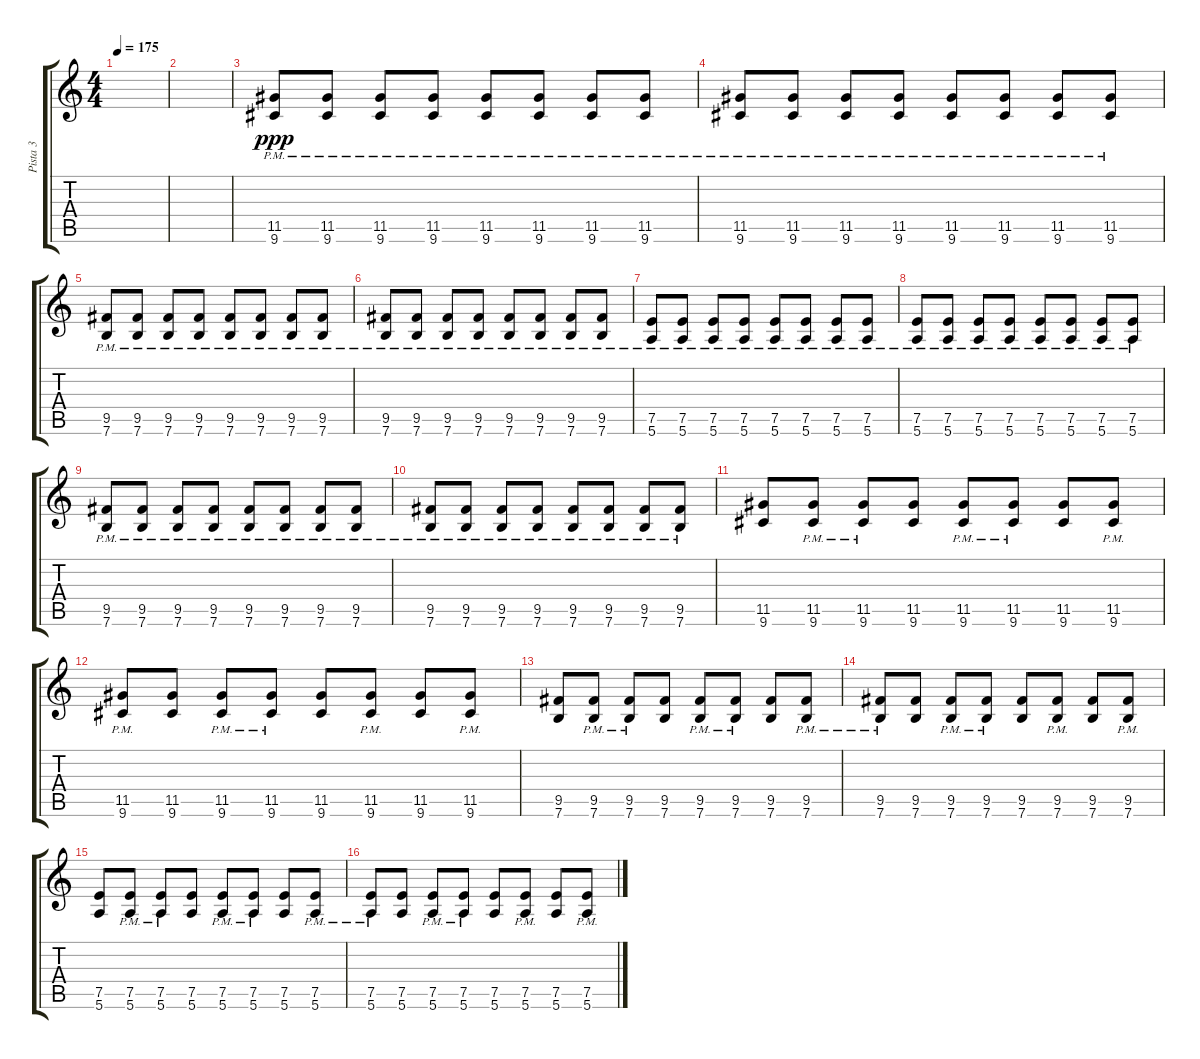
\track ("Pista 3" "Pista 3") {instrument overdrivenguitar}
\staff {score tabs}
\tuning (E4 B3 G3 D3 A2 E2) {hide}
\ts (4 4)
\tempo 175
\clef g2
\ks c
|
|
(11.5{pm} 9.6{pm}).8{dy ppp} (11.5{pm} 9.6{pm}).8 (11.5{pm} 9.6{pm}).8 (11.5{pm} 9.6{pm}).8 (11.5{pm} 9.6{pm}).8 (11.5{pm} 9.6{pm}).8 (11.5{pm} 9.6{pm}).8 (11.5{pm} 9.6{pm}).8 |
(11.5{pm} 9.6{pm}).8 (11.5{pm} 9.6{pm}).8 (11.5{pm} 9.6{pm}).8 (11.5{pm} 9.6{pm}).8 (11.5{pm} 9.6{pm}).8 (11.5{pm} 9.6{pm}).8 (11.5{pm} 9.6{pm}).8 (11.5{pm} 9.6{pm}).8 |
(9.5{pm} 7.6{pm}).8 (9.5{pm} 7.6{pm}).8 (9.5{pm} 7.6{pm}).8 (9.5{pm} 7.6{pm}).8 (9.5{pm} 7.6{pm}).8 (9.5{pm} 7.6{pm}).8 (9.5{pm} 7.6{pm}).8 (9.5{pm} 7.6{pm}).8 |
(9.5{pm} 7.6{pm}).8 (9.5{pm} 7.6{pm}).8 (9.5{pm} 7.6{pm}).8 (9.5{pm} 7.6{pm}).8 (9.5{pm} 7.6{pm}).8 (9.5{pm} 7.6{pm}).8 (9.5{pm} 7.6{pm}).8 (9.5{pm} 7.6{pm}).8 |
(7.5{pm} 5.6{pm}).8 (7.5{pm} 5.6{pm}).8 (7.5{pm} 5.6{pm}).8 (7.5{pm} 5.6{pm}).8 (7.5{pm} 5.6{pm}).8 (7.5{pm} 5.6{pm}).8 (7.5{pm} 5.6{pm}).8 (7.5{pm} 5.6{pm}).8 |
(7.5{pm} 5.6{pm}).8 (7.5{pm} 5.6{pm}).8 (7.5{pm} 5.6{pm}).8 (7.5{pm} 5.6{pm}).8 (7.5{pm} 5.6{pm}).8 (7.5{pm} 5.6{pm}).8 (7.5{pm} 5.6{pm}).8 (7.5{pm} 5.6{pm}).8 |
(9.5{pm} 7.6{pm}).8 (9.5{pm} 7.6{pm}).8 (9.5{pm} 7.6{pm}).8 (9.5{pm} 7.6{pm}).8 (9.5{pm} 7.6{pm}).8 (9.5{pm} 7.6{pm}).8 (9.5{pm} 7.6{pm}).8 (9.5{pm} 7.6{pm}).8 |
(9.5{pm} 7.6{pm}).8 (9.5{pm} 7.6{pm}).8 (9.5{pm} 7.6{pm}).8 (9.5{pm} 7.6{pm}).8 (9.5{pm} 7.6{pm}).8 (9.5{pm} 7.6{pm}).8 (9.5{pm} 7.6{pm}).8 (9.5{pm} 7.6{pm}).8 |
(11.5 9.6).8 (11.5{pm} 9.6{pm}).8 (11.5{pm} 9.6{pm}).8 (11.5 9.6).8 (11.5{pm} 9.6{pm}).8 (11.5{pm} 9.6{pm}).8 (11.5 9.6).8 (11.5{pm} 9.6{pm}).8 |
(11.5{pm} 9.6{pm}).8 (11.5 9.6).8 (11.5{pm} 9.6{pm}).8 (11.5{pm} 9.6{pm}).8 (11.5 9.6).8 (11.5{pm} 9.6{pm}).8 (11.5 9.6).8 (11.5{pm} 9.6{pm}).8 |
(9.5 7.6).8 (9.5{pm} 7.6{pm}).8 (9.5{pm} 7.6{pm}).8 (9.5 7.6).8 (9.5{pm} 7.6{pm}).8 (9.5{pm} 7.6{pm}).8 (9.5 7.6).8 (9.5{pm} 7.6{pm}).8 |
(9.5{pm} 7.6{pm}).8 (9.5 7.6).8 (9.5{pm} 7.6{pm}).8 (9.5{pm} 7.6{pm}).8 (9.5 7.6).8 (9.5{pm} 7.6{pm}).8 (9.5 7.6).8 (9.5{pm} 7.6{pm}).8 |
(7.5 5.6).8 (7.5{pm} 5.6{pm}).8 (7.5{pm} 5.6{pm}).8 (7.5 5.6).8 (7.5{pm} 5.6{pm}).8 (7.5{pm} 5.6{pm}).8 (7.5 5.6).8 (7.5{pm} 5.6{pm}).8 |
(7.5{pm} 5.6{pm}).8 (7.5 5.6).8 (7.5{pm} 5.6{pm}).8 (7.5{pm} 5.6{pm}).8 (7.5 5.6).8 (7.5{pm} 5.6{pm}).8 (7.5 5.6).8 (7.5{pm} 5.6{pm}).8
